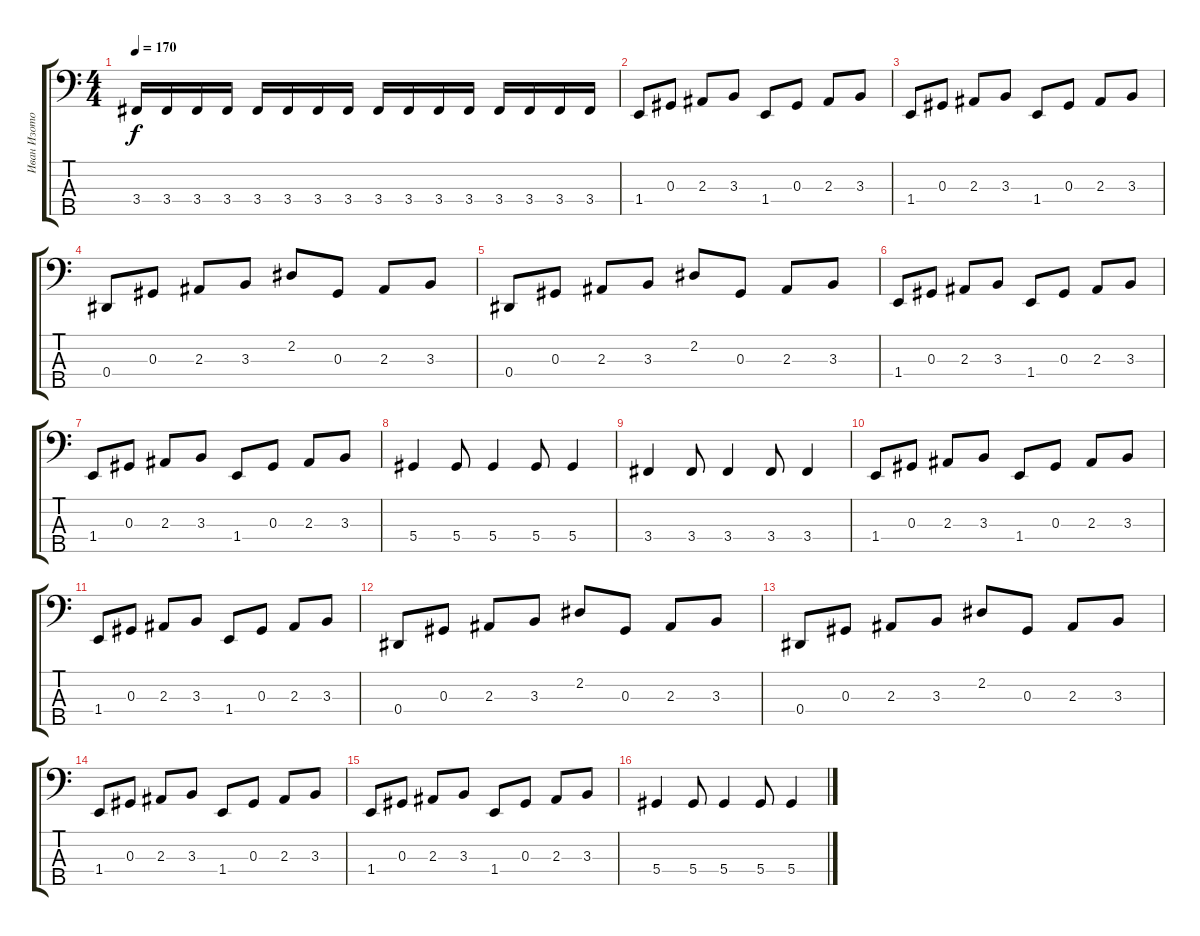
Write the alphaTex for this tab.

\track ("Иван Изотов" "Иван Изото") {instrument electricbasspick}
\staff {score tabs}
\tuning (Gb2 Db2 Ab1 Eb1 Bb0) {hide}
\ts (4 4)
\tempo 170
\clef f4
\ks c
3.4.16{dy f} 3.4.16 3.4.16 3.4.16 3.4.16 3.4.16 3.4.16 3.4.16 3.4.16 3.4.16 3.4.16 3.4.16 3.4.16 3.4.16 3.4.16 3.4.16 |
1.4.8 0.3.8 2.3.8 3.3.8 1.4.8 0.3.8 2.3.8 3.3.8 |
1.4.8 0.3.8 2.3.8 3.3.8 1.4.8 0.3.8 2.3.8 3.3.8 |
0.4.8 0.3.8 2.3.8 3.3.8 2.2.8 0.3.8 2.3.8 3.3.8 |
0.4.8 0.3.8 2.3.8 3.3.8 2.2.8 0.3.8 2.3.8 3.3.8 |
1.4.8 0.3.8 2.3.8 3.3.8 1.4.8 0.3.8 2.3.8 3.3.8 |
1.4.8 0.3.8 2.3.8 3.3.8 1.4.8 0.3.8 2.3.8 3.3.8 |
5.4.4 5.4.8 5.4.4 5.4.8 5.4.4 |
3.4.4 3.4.8 3.4.4 3.4.8 3.4.4 |
1.4.8 0.3.8 2.3.8 3.3.8 1.4.8 0.3.8 2.3.8 3.3.8 |
1.4.8 0.3.8 2.3.8 3.3.8 1.4.8 0.3.8 2.3.8 3.3.8 |
0.4.8 0.3.8 2.3.8 3.3.8 2.2.8 0.3.8 2.3.8 3.3.8 |
0.4.8 0.3.8 2.3.8 3.3.8 2.2.8 0.3.8 2.3.8 3.3.8 |
1.4.8 0.3.8 2.3.8 3.3.8 1.4.8 0.3.8 2.3.8 3.3.8 |
1.4.8 0.3.8 2.3.8 3.3.8 1.4.8 0.3.8 2.3.8 3.3.8 |
5.4.4 5.4.8 5.4.4 5.4.8 5.4.4
